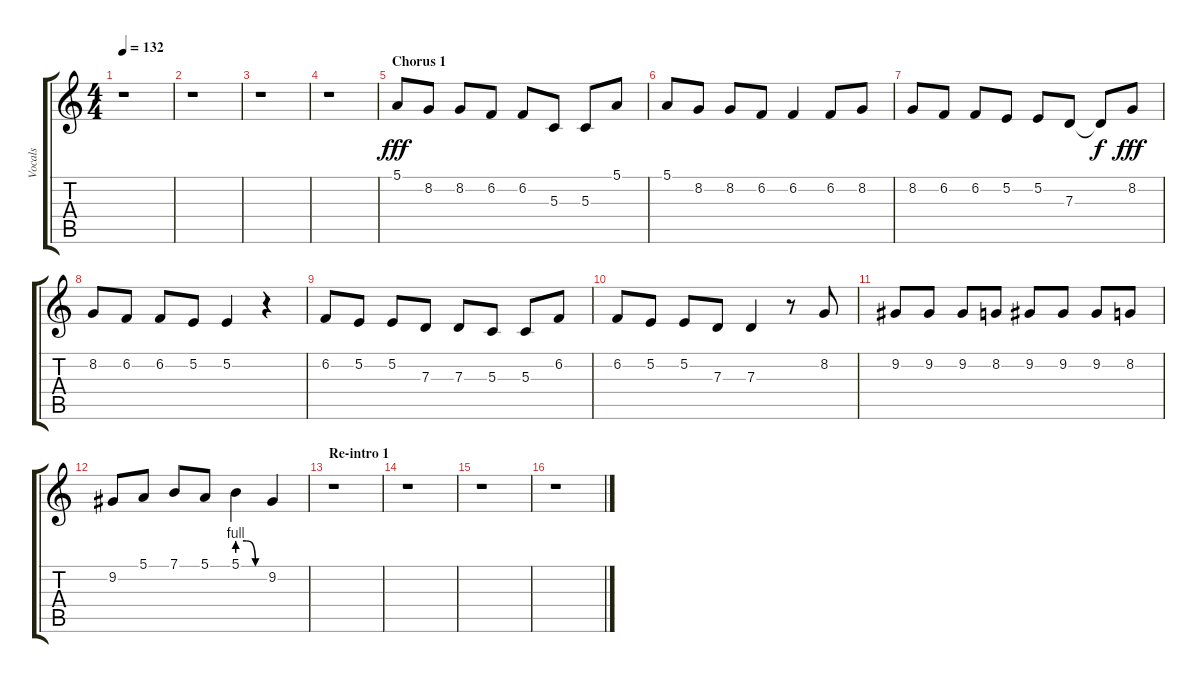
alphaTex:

\track ("Vocals" "Vocals") {instrument altosax}
\staff {score tabs}
\tuning (E4 B3 G3 D3 A2 E2) {hide}
\ts (4 4)
\tempo 132
\clef g2
\ks c
r.1{dy f} |
r.1 |
r.1 |
r.1 |
\section ("" "Chorus 1")
5.1.8{dy fff} 8.2.8 8.2.8 6.2.8 6.2.8 5.3.8 5.3.8 5.1.8 |
5.1.8 8.2.8 8.2.8 6.2.8 6.2.4 6.2.8 8.2.8 |
8.2.8 6.2.8 6.2.8 5.2.8 5.2.8 7.3.8 7.3{t}.8{dy f} 8.2.8{dy fff} |
8.2.8 6.2.8 6.2.8 5.2.8 5.2.4 r.4 |
6.2.8 5.2.8 5.2.8 7.3.8 7.3.8 5.3.8 5.3.8 6.2.8 |
6.2.8 5.2.8 5.2.8 7.3.8 7.3.4 r.8 8.2.8 |
9.2.8 9.2.8 9.2.8 8.2.8 9.2.8 9.2.8 9.2.8 8.2.8 |
9.2.8 5.1.8 7.1.8 5.1.8 5.1{be (custom 0 4 20 4 40 0 60 0)}.4 9.2.4 |
\section ("" "Re-intro 1")
r.1 |
r.1 |
r.1 |
r.1
